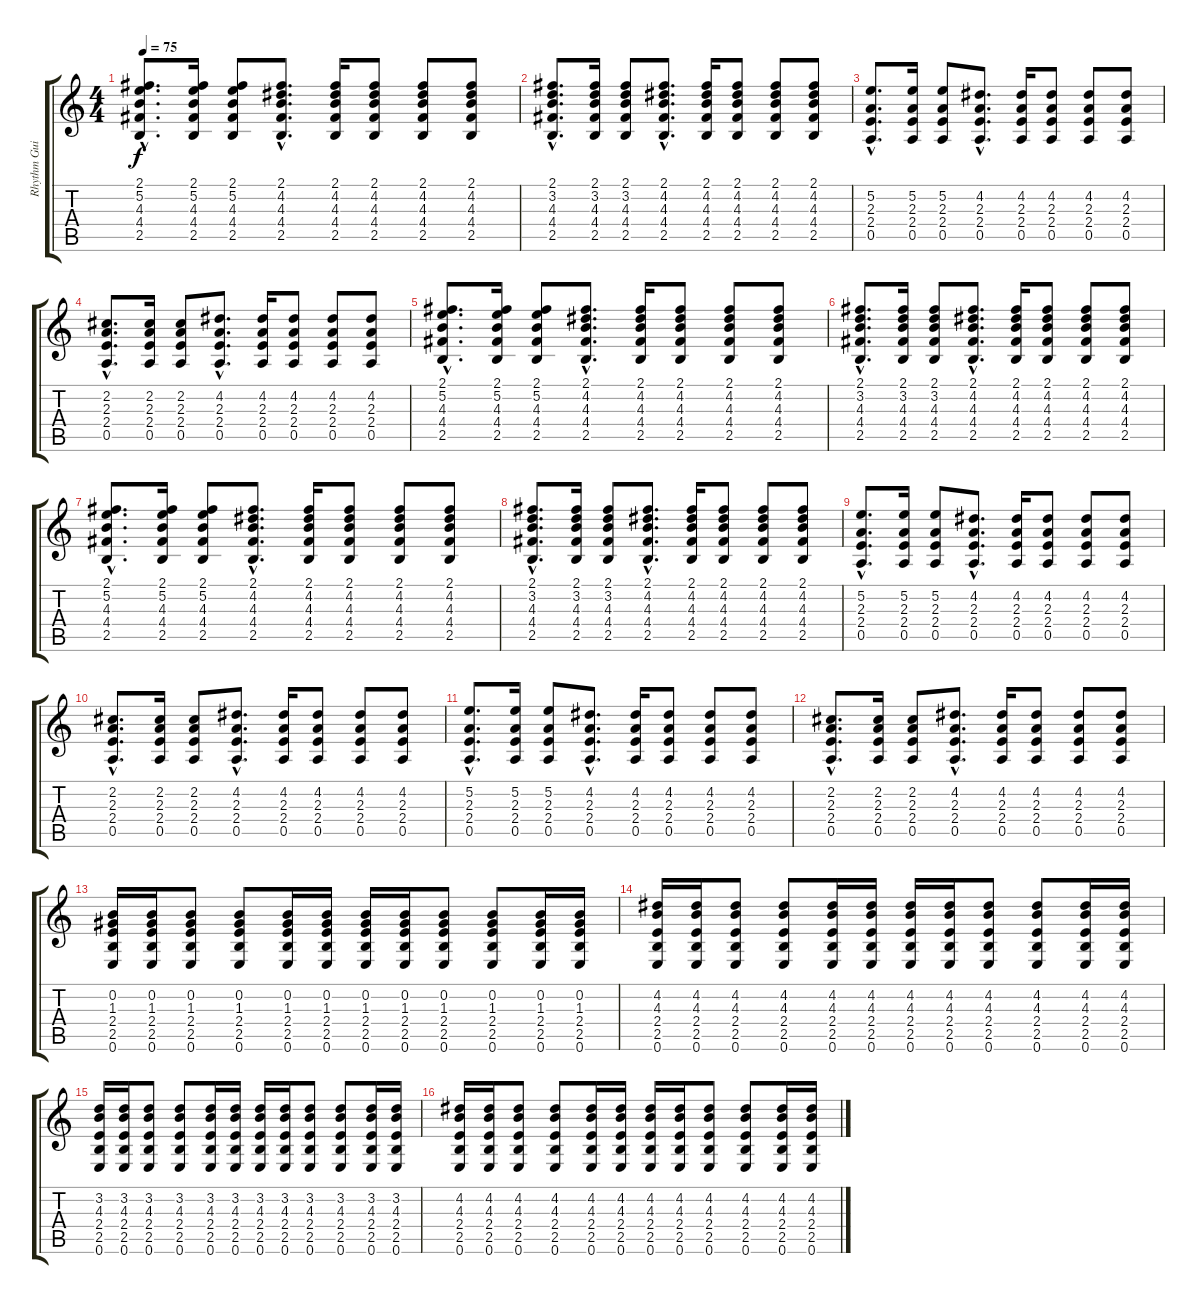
\track ("Rhythm Guitar" "Rhythm Gui") {instrument electricguitarjazz}
\staff {score tabs}
\tuning (E4 B3 G3 D3 A2 E2) {hide}
\ts (4 4)
\tempo 75
\clef g2
\ks c
(2.1{hac} 5.2{hac} 4.3{hac} 4.4{hac} 2.5{hac}).8{d dy f} (2.1 5.2 4.3 4.4 2.5).16 (2.1 5.2 4.3 4.4 2.5).8 (2.1{hac} 4.2{hac} 4.3{hac} 4.4{hac} 2.5{hac}).8{d} (2.1 4.2 4.3 4.4 2.5).16 (2.1 4.2 4.3 4.4 2.5).8 (2.1 4.2 4.3 4.4 2.5).8 (2.1 4.2 4.3 4.4 2.5).8 |
(2.1{hac} 3.2{hac} 4.3{hac} 4.4{hac} 2.5{hac}).8{d} (2.1 3.2 4.3 4.4 2.5).16 (2.1 3.2 4.3 4.4 2.5).8 (2.1{hac} 4.2{hac} 4.3{hac} 4.4{hac} 2.5{hac}).8{d} (2.1 4.2 4.3 4.4 2.5).16 (2.1 4.2 4.3 4.4 2.5).8 (2.1 4.2 4.3 4.4 2.5).8 (2.1 4.2 4.3 4.4 2.5).8 |
(5.2{hac} 2.3{hac} 2.4{hac} 0.5{hac}).8{d} (5.2 2.3 2.4 0.5).16 (5.2 2.3 2.4 0.5).8 (4.2{hac} 2.3{hac} 2.4{hac} 0.5{hac}).8{d} (4.2 2.3 2.4 0.5).16 (4.2 2.3 2.4 0.5).8 (4.2 2.3 2.4 0.5).8 (4.2 2.3 2.4 0.5).8 |
(2.2{hac} 2.3{hac} 2.4{hac} 0.5{hac}).8{d} (2.2 2.3 2.4 0.5).16 (2.2 2.3 2.4 0.5).8 (4.2{hac} 2.3{hac} 2.4{hac} 0.5{hac}).8{d} (4.2 2.3 2.4 0.5).16 (4.2 2.3 2.4 0.5).8 (4.2 2.3 2.4 0.5).8 (4.2 2.3 2.4 0.5).8 |
(2.1{hac} 5.2{hac} 4.3{hac} 4.4{hac} 2.5{hac}).8{d} (2.1 5.2 4.3 4.4 2.5).16 (2.1 5.2 4.3 4.4 2.5).8 (2.1{hac} 4.2{hac} 4.3{hac} 4.4{hac} 2.5{hac}).8{d} (2.1 4.2 4.3 4.4 2.5).16 (2.1 4.2 4.3 4.4 2.5).8 (2.1 4.2 4.3 4.4 2.5).8 (2.1 4.2 4.3 4.4 2.5).8 |
(2.1{hac} 3.2{hac} 4.3{hac} 4.4{hac} 2.5{hac}).8{d} (2.1 3.2 4.3 4.4 2.5).16 (2.1 3.2 4.3 4.4 2.5).8 (2.1{hac} 4.2{hac} 4.3{hac} 4.4{hac} 2.5{hac}).8{d} (2.1 4.2 4.3 4.4 2.5).16 (2.1 4.2 4.3 4.4 2.5).8 (2.1 4.2 4.3 4.4 2.5).8 (2.1 4.2 4.3 4.4 2.5).8 |
(2.1{hac} 5.2{hac} 4.3{hac} 4.4{hac} 2.5{hac}).8{d} (2.1 5.2 4.3 4.4 2.5).16 (2.1 5.2 4.3 4.4 2.5).8 (2.1{hac} 4.2{hac} 4.3{hac} 4.4{hac} 2.5{hac}).8{d} (2.1 4.2 4.3 4.4 2.5).16 (2.1 4.2 4.3 4.4 2.5).8 (2.1 4.2 4.3 4.4 2.5).8 (2.1 4.2 4.3 4.4 2.5).8 |
(2.1{hac} 3.2{hac} 4.3{hac} 4.4{hac} 2.5{hac}).8{d} (2.1 3.2 4.3 4.4 2.5).16 (2.1 3.2 4.3 4.4 2.5).8 (2.1{hac} 4.2{hac} 4.3{hac} 4.4{hac} 2.5{hac}).8{d} (2.1 4.2 4.3 4.4 2.5).16 (2.1 4.2 4.3 4.4 2.5).8 (2.1 4.2 4.3 4.4 2.5).8 (2.1 4.2 4.3 4.4 2.5).8 |
(5.2{hac} 2.3{hac} 2.4{hac} 0.5{hac}).8{d} (5.2 2.3 2.4 0.5).16 (5.2 2.3 2.4 0.5).8 (4.2{hac} 2.3{hac} 2.4{hac} 0.5{hac}).8{d} (4.2 2.3 2.4 0.5).16 (4.2 2.3 2.4 0.5).8 (4.2 2.3 2.4 0.5).8 (4.2 2.3 2.4 0.5).8 |
(2.2{hac} 2.3{hac} 2.4{hac} 0.5{hac}).8{d} (2.2 2.3 2.4 0.5).16 (2.2 2.3 2.4 0.5).8 (4.2{hac} 2.3{hac} 2.4{hac} 0.5{hac}).8{d} (4.2 2.3 2.4 0.5).16 (4.2 2.3 2.4 0.5).8 (4.2 2.3 2.4 0.5).8 (4.2 2.3 2.4 0.5).8 |
(5.2{hac} 2.3{hac} 2.4{hac} 0.5{hac}).8{d} (5.2 2.3 2.4 0.5).16 (5.2 2.3 2.4 0.5).8 (4.2{hac} 2.3{hac} 2.4{hac} 0.5{hac}).8{d} (4.2 2.3 2.4 0.5).16 (4.2 2.3 2.4 0.5).8 (4.2 2.3 2.4 0.5).8 (4.2 2.3 2.4 0.5).8 |
(2.2{hac} 2.3{hac} 2.4{hac} 0.5{hac}).8{d} (2.2 2.3 2.4 0.5).16 (2.2 2.3 2.4 0.5).8 (4.2{hac} 2.3{hac} 2.4{hac} 0.5{hac}).8{d} (4.2 2.3 2.4 0.5).16 (4.2 2.3 2.4 0.5).8 (4.2 2.3 2.4 0.5).8 (4.2 2.3 2.4 0.5).8 |
(0.2 1.3 2.4 2.5 0.6).16 (0.2 1.3 2.4 2.5 0.6).16 (0.2 1.3 2.4 2.5 0.6).8 (0.2 1.3 2.4 2.5 0.6).8 (0.2 1.3 2.4 2.5 0.6).16 (0.2 1.3 2.4 2.5 0.6).16 (0.2 1.3 2.4 2.5 0.6).16 (0.2 1.3 2.4 2.5 0.6).16 (0.2 1.3 2.4 2.5 0.6).8 (0.2 1.3 2.4 2.5 0.6).8 (0.2 1.3 2.4 2.5 0.6).16 (0.2 1.3 2.4 2.5 0.6).16 |
(4.2 4.3 2.4 2.5 0.6).16 (4.2 4.3 2.4 2.5 0.6).16 (4.2 4.3 2.4 2.5 0.6).8 (4.2 4.3 2.4 2.5 0.6).8 (4.2 4.3 2.4 2.5 0.6).16 (4.2 4.3 2.4 2.5 0.6).16 (4.2 4.3 2.4 2.5 0.6).16 (4.2 4.3 2.4 2.5 0.6).16 (4.2 4.3 2.4 2.5 0.6).8 (4.2 4.3 2.4 2.5 0.6).8 (4.2 4.3 2.4 2.5 0.6).16 (4.2 4.3 2.4 2.5 0.6).16 |
(3.2 4.3 2.4 2.5 0.6).16 (3.2 4.3 2.4 2.5 0.6).16 (3.2 4.3 2.4 2.5 0.6).8 (3.2 4.3 2.4 2.5 0.6).8 (3.2 4.3 2.4 2.5 0.6).16 (3.2 4.3 2.4 2.5 0.6).16 (3.2 4.3 2.4 2.5 0.6).16 (3.2 4.3 2.4 2.5 0.6).16 (3.2 4.3 2.4 2.5 0.6).8 (3.2 4.3 2.4 2.5 0.6).8 (3.2 4.3 2.4 2.5 0.6).16 (3.2 4.3 2.4 2.5 0.6).16 |
(4.2 4.3 2.4 2.5 0.6).16 (4.2 4.3 2.4 2.5 0.6).16 (4.2 4.3 2.4 2.5 0.6).8 (4.2 4.3 2.4 2.5 0.6).8 (4.2 4.3 2.4 2.5 0.6).16 (4.2 4.3 2.4 2.5 0.6).16 (4.2 4.3 2.4 2.5 0.6).16 (4.2 4.3 2.4 2.5 0.6).16 (4.2 4.3 2.4 2.5 0.6).8 (4.2 4.3 2.4 2.5 0.6).8 (4.2 4.3 2.4 2.5 0.6).16 (4.2 4.3 2.4 2.5 0.6).16
